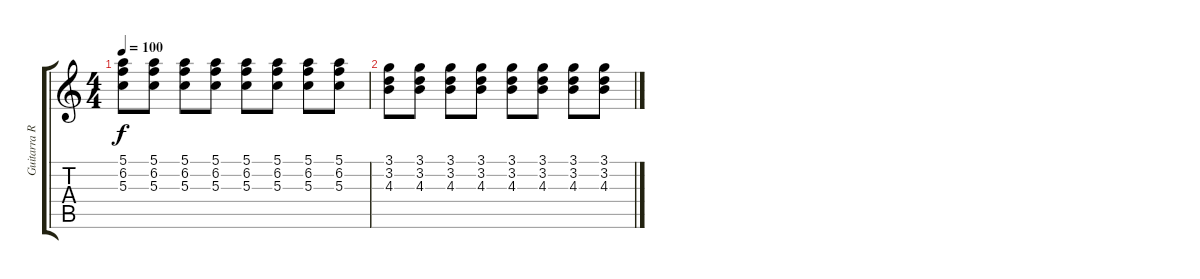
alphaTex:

\track ("Guitarra Ritmo" "Guitarra R") {instrument overdrivenguitar}
\staff {score tabs}
\tuning (E4 B3 G3 D3 A2 E2) {hide}
\ts (4 4)
\tempo 100
\clef g2
\ks c
(5.1 6.2 5.3).8{dy f} (5.1 6.2 5.3).8 (5.1 6.2 5.3).8 (5.1 6.2 5.3).8 (5.1 6.2 5.3).8 (5.1 6.2 5.3).8 (5.1 6.2 5.3).8 (5.1 6.2 5.3).8 |
(3.1 3.2 4.3).8 (3.1 3.2 4.3).8 (3.1 3.2 4.3).8 (3.1 3.2 4.3).8 (3.1 3.2 4.3).8 (3.1 3.2 4.3).8 (3.1 3.2 4.3).8 (3.1 3.2 4.3).8
